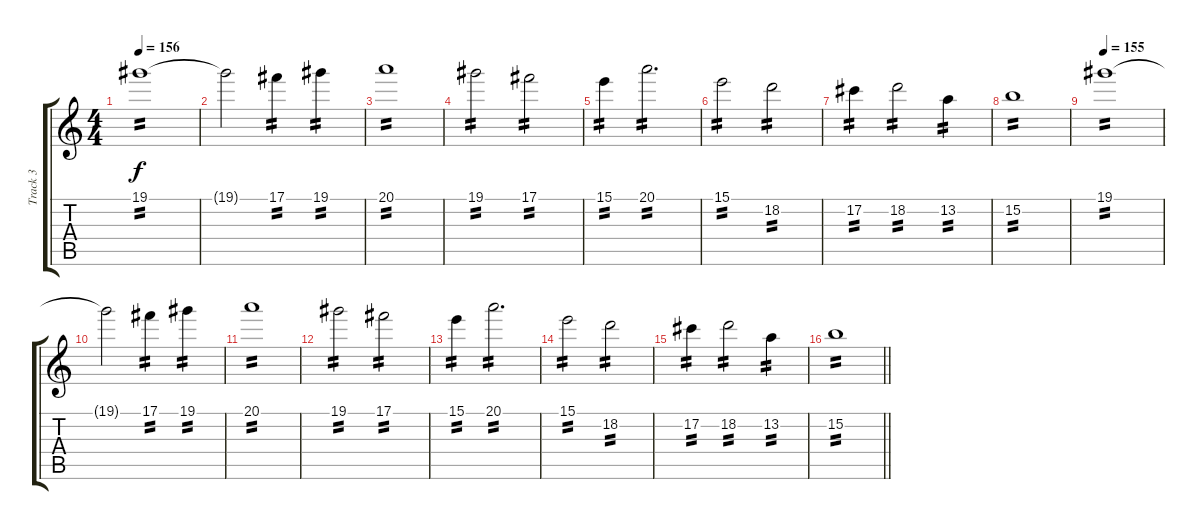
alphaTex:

\track ("Track 3" "Track 3") {instrument distortionguitar}
\staff {score tabs}
\tuning (Db4 Ab3 E3 B2 Gb2 B1) {hide}
\ts (4 4)
\tempo 156
\clef g2
\ks c
19.1.1{tp 2 dy f} |
19.1{t}.2 17.1.4{tp 2} 19.1.4{tp 2} |
20.1.1{tp 2} |
19.1.2{tp 2} 17.1.2{tp 2} |
15.1.4{tp 2} 20.1.2{d tp 2} |
15.1.2{tp 2} 18.2.2{tp 2} |
17.2.4{tp 2} 18.2.2{tp 2} 13.2.4{tp 2} |
15.2.1{tp 2} |
\tempo 155
19.1.1{tp 2} |
19.1{t}.2 17.1.4{tp 2} 19.1.4{tp 2} |
20.1.1{tp 2} |
19.1.2{tp 2} 17.1.2{tp 2} |
15.1.4{tp 2} 20.1.2{d tp 2} |
15.1.2{tp 2} 18.2.2{tp 2} |
17.2.4{tp 2} 18.2.2{tp 2} 13.2.4{tp 2} |
\barLineRight lightlight
15.2.1{tp 2}
